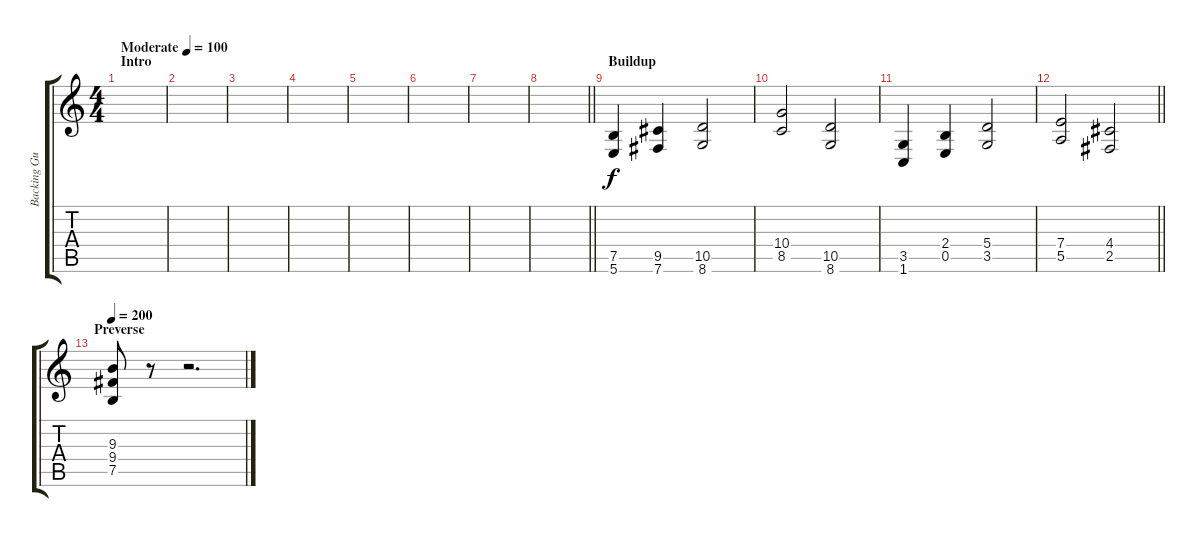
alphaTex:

\track ("Backing Guitar" "Backing Gu") {instrument distortionguitar}
\staff {score tabs}
\tuning (B3 Gb3 D3 A2 E2 B1) {hide}
\ts (4 4)
\section ("" "Intro")
\tempo (100 "Moderate")
\clef g2
\ks c
|
|
|
|
|
|
|
\barLineRight lightlight
|
\section ("" "Buildup")
(7.5 5.6).4 (9.5 7.6).4 (10.5 8.6).2 |
(10.4 8.5).2 (10.5 8.6).2 |
(3.5 1.6).4 (2.4 0.5).4 (5.4 3.5).2 |
\barLineRight lightlight
(7.4 5.5).2 (4.4 2.5).2 |
\section ("" "Preverse")
\tempo 200
(9.3 9.4 7.5).8{volume 16 instrument orchestrahit} r.8 r.2{d}
